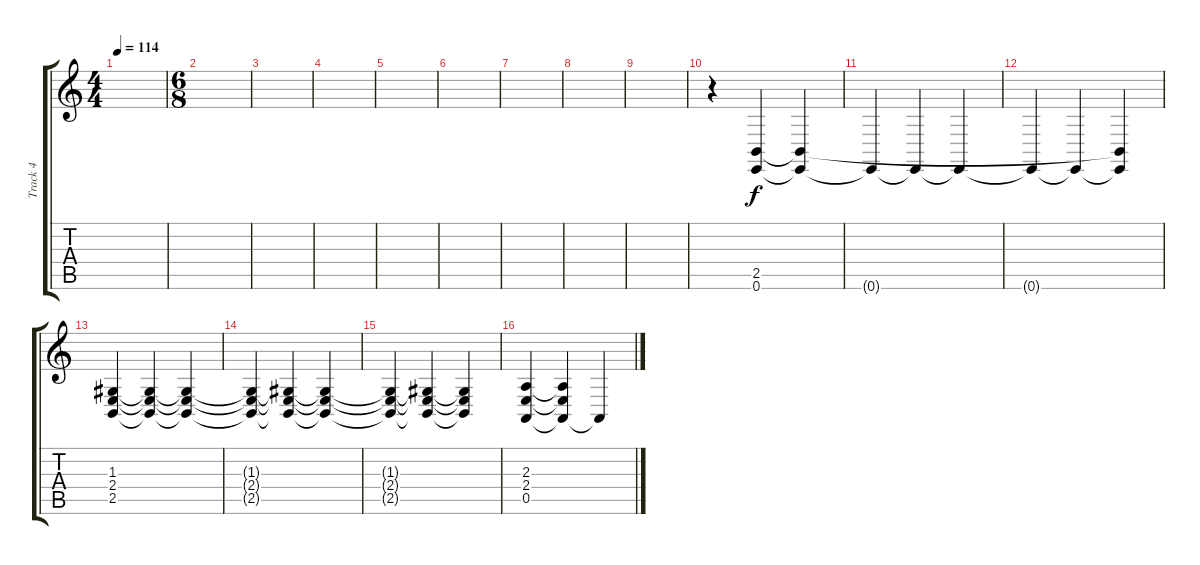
\track ("Track 4" "Track 4") {instrument choiraahs}
\staff {score tabs}
\tuning (E4 B3 G3 D3 A2 E2) {hide}
\ts (4 4)
\tempo 114
\clef g2
\ks c
|
\ts (6 8)
|
|
|
|
|
|
|
|
r.4 (2.5 0.6).4{volume 3} (2.5{t} 0.6{t}).4 |
0.6{t}.4 0.6{t}.4 0.6{t}.4 |
0.6{t}.4 0.6{t}.4 (2.5{t} 0.6{t}).4 |
(1.3 2.4 2.5).4{volume 13} (1.3{t} 2.4{t} 2.5{t}).4 (1.3{t} 2.4{t} 2.5{t}).4 |
(1.3{t} 2.4{t} 2.5{t}).4 (1.3{t} 2.4{t} 2.5{t}).4 (1.3{t} 2.4{t} 2.5{t}).4 |
(1.3{t} 2.4{t} 2.5{t}).4 (1.3{t} 2.4{t} 2.5{t}).4 (1.3{t} 2.4{t} 2.5{t}).4 |
(2.3 2.4 0.5).4 (2.3{t} 2.4{t} 0.5{t}).4 0.5{t}.4
